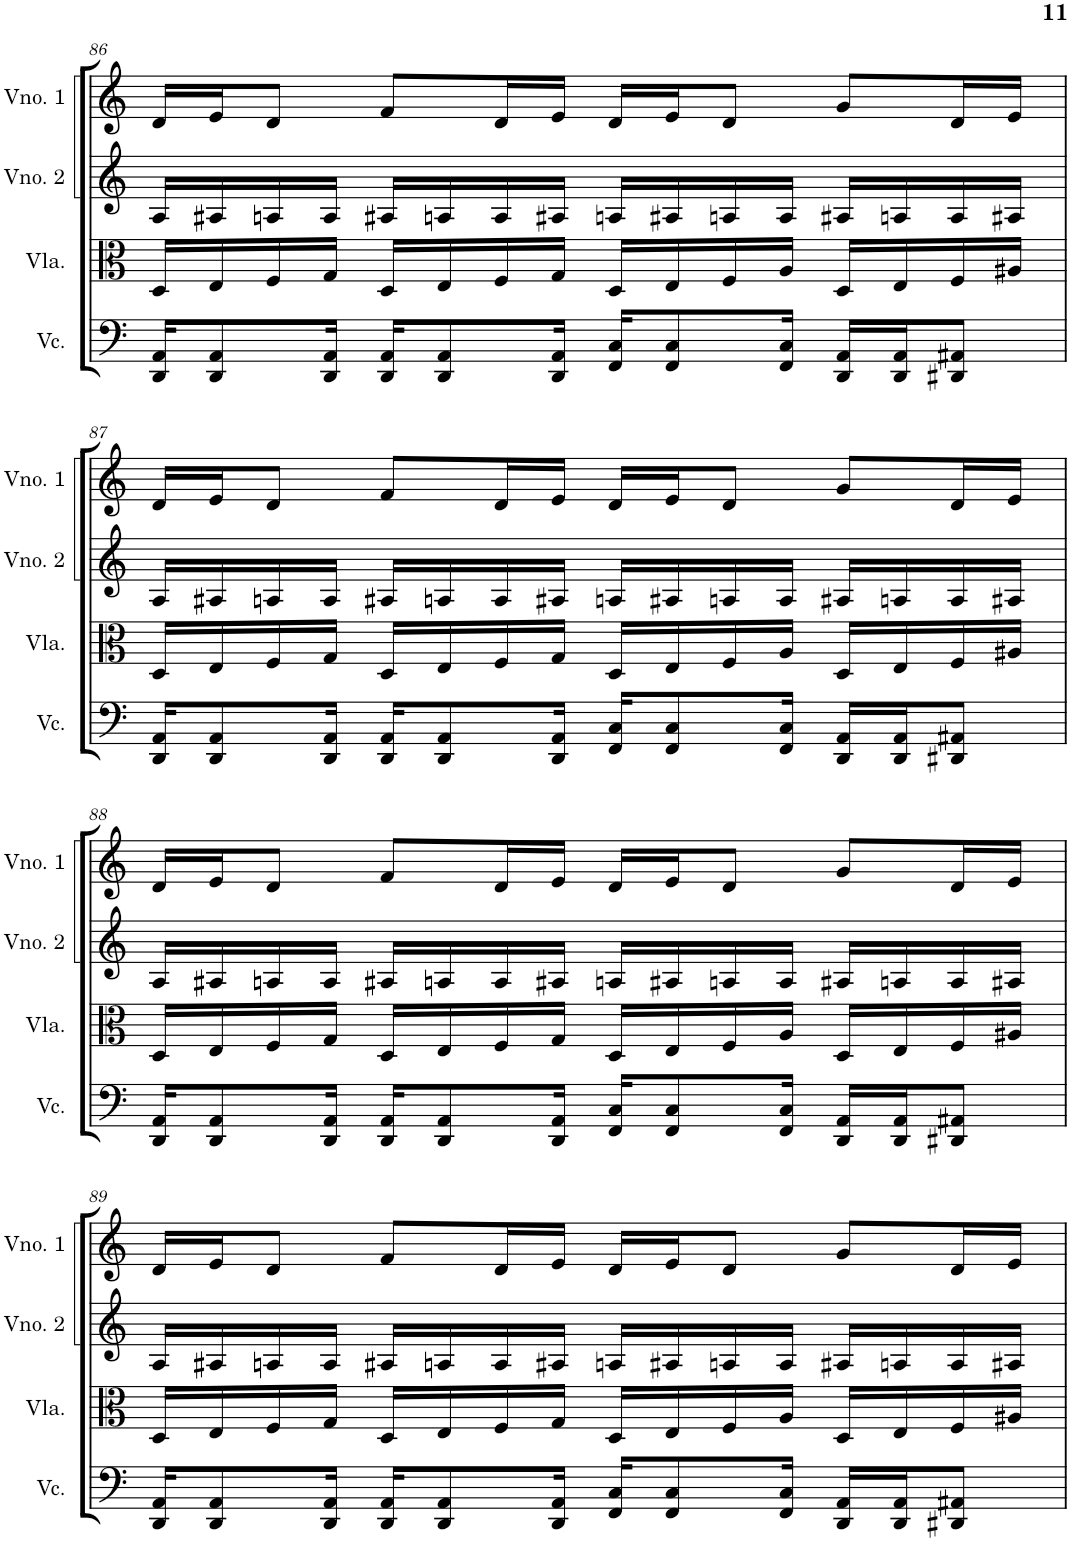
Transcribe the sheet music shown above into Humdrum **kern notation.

**kern	**kern	**kern	**kern
*part4	*part3	*part2	*part1
*staff4	*staff3	*staff2	*staff1
*I"Violoncelo	*I"Viola	*I"Violino 2	*I"Violino 1
*I'Vc.	*I'Vla.	*I'Vno. 2	*I'Vno. 1
!!LO:PB:g=z
*clefF4	*clefC3	*clefG2	*clefG2
*k[]	*k[]	*k[]	*k[]
*M4/4	*M4/4	*M4/4	*M4/4
=86	=86	=86	=86
16DD/ 16AA/KL	16D/LL	16A/LL	16d/LL
8DD/ 8AA/	16E/	16A#X/	16e/J
.	16F/	16An/	8d/J
16DD/ 16AA/Jk	16G/JJ	16A/JJ	.
16DD/ 16AA/KL	16D/LL	16A#X/LL	8f/L
8DD/ 8AA/	16E/	16An/	.
.	16F/	16A/	16d/L
16DD/ 16AA/Jk	16G/JJ	16A#X/JJ	16e/JJ
16FF/ 16C/KL	16D/LL	16An/LL	16d/LL
8FF/ 8C/	16E/	16A#X/	16e/J
.	16F/	16An/	8d/J
16FF/ 16C/Jk	16A/JJ	16A/JJ	.
16DD/ 16AA/LL	16D/LL	16A#X/LL	8g/L
16DD/ 16AA/J	16E/	16An/	.
8DD#X/ 8AA#X/J	16F/	16A/	16d/L
.	16A#X/JJ	16A#X/JJ	16e/JJ
!!LO:LB:g=z
=87	=87	=87	=87
16DD/ 16AA/KL	16D/LL	16A/LL	16d/LL
8DD/ 8AA/	16E/	16A#X/	16e/J
.	16F/	16An/	8d/J
16DD/ 16AA/Jk	16G/JJ	16A/JJ	.
16DD/ 16AA/KL	16D/LL	16A#X/LL	8f/L
8DD/ 8AA/	16E/	16An/	.
.	16F/	16A/	16d/L
16DD/ 16AA/Jk	16G/JJ	16A#X/JJ	16e/JJ
16FF/ 16C/KL	16D/LL	16An/LL	16d/LL
8FF/ 8C/	16E/	16A#X/	16e/J
.	16F/	16An/	8d/J
16FF/ 16C/Jk	16A/JJ	16A/JJ	.
16DD/ 16AA/LL	16D/LL	16A#X/LL	8g/L
16DD/ 16AA/J	16E/	16An/	.
8DD#X/ 8AA#X/J	16F/	16A/	16d/L
.	16A#X/JJ	16A#X/JJ	16e/JJ
!!LO:LB:g=z
=88	=88	=88	=88
16DD/ 16AA/KL	16D/LL	16A/LL	16d/LL
8DD/ 8AA/	16E/	16A#X/	16e/J
.	16F/	16An/	8d/J
16DD/ 16AA/Jk	16G/JJ	16A/JJ	.
16DD/ 16AA/KL	16D/LL	16A#X/LL	8f/L
8DD/ 8AA/	16E/	16An/	.
.	16F/	16A/	16d/L
16DD/ 16AA/Jk	16G/JJ	16A#X/JJ	16e/JJ
16FF/ 16C/KL	16D/LL	16An/LL	16d/LL
8FF/ 8C/	16E/	16A#X/	16e/J
.	16F/	16An/	8d/J
16FF/ 16C/Jk	16A/JJ	16A/JJ	.
16DD/ 16AA/LL	16D/LL	16A#X/LL	8g/L
16DD/ 16AA/J	16E/	16An/	.
8DD#X/ 8AA#X/J	16F/	16A/	16d/L
.	16A#X/JJ	16A#X/JJ	16e/JJ
!!LO:LB:g=z
=89	=89	=89	=89
16DD/ 16AA/KL	16D/LL	16A/LL	16d/LL
8DD/ 8AA/	16E/	16A#X/	16e/J
.	16F/	16An/	8d/J
16DD/ 16AA/Jk	16G/JJ	16A/JJ	.
16DD/ 16AA/KL	16D/LL	16A#X/LL	8f/L
8DD/ 8AA/	16E/	16An/	.
.	16F/	16A/	16d/L
16DD/ 16AA/Jk	16G/JJ	16A#X/JJ	16e/JJ
16FF/ 16C/KL	16D/LL	16An/LL	16d/LL
8FF/ 8C/	16E/	16A#X/	16e/J
.	16F/	16An/	8d/J
16FF/ 16C/Jk	16A/JJ	16A/JJ	.
16DD/ 16AA/LL	16D/LL	16A#X/LL	8g/L
16DD/ 16AA/J	16E/	16An/	.
8DD#X/ 8AA#X/J	16F/	16A/	16d/L
.	16A#X/JJ	16A#X/JJ	16e/JJ
=	=	=	=
*-	*-	*-	*-
